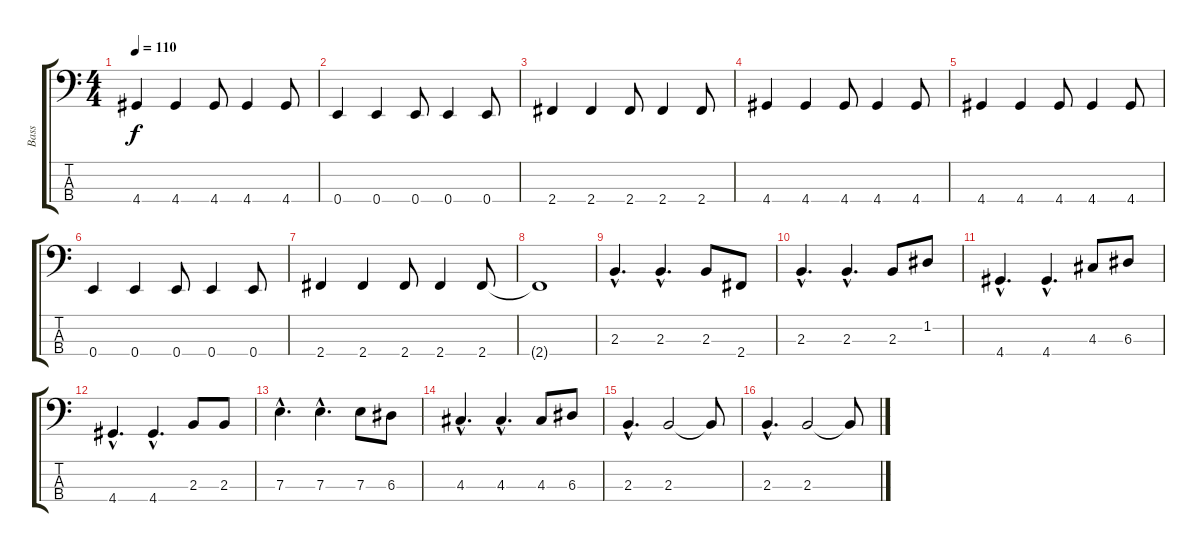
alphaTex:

\track ("Bass" "Bass") {instrument electricbassfinger}
\staff {score tabs}
\tuning (G2 D2 A1 E1) {hide}
\ts (4 4)
\tempo 110
\clef f4
\ks c
4.4.4{dy f} 4.4.4 4.4.8 4.4.4 4.4.8 |
0.4.4 0.4.4 0.4.8 0.4.4 0.4.8 |
2.4.4 2.4.4 2.4.8 2.4.4 2.4.8 |
4.4.4 4.4.4 4.4.8 4.4.4 4.4.8 |
4.4.4 4.4.4 4.4.8 4.4.4 4.4.8 |
0.4.4 0.4.4 0.4.8 0.4.4 0.4.8 |
2.4.4 2.4.4 2.4.8 2.4.4 2.4.8 |
2.4{t}.1 |
2.3{hac}.4{d} 2.3{hac}.4{d} 2.3.8 2.4.8 |
2.3{hac}.4{d} 2.3{hac}.4{d} 2.3.8 1.2.8 |
4.4{hac}.4{d} 4.4{hac}.4{d} 4.3.8 6.3.8 |
4.4{hac}.4{d} 4.4{hac}.4{d} 2.3.8 2.3.8 |
7.3{hac}.4{d} 7.3{hac}.4{d} 7.3.8 6.3.8 |
4.3{hac}.4{d} 4.3{hac}.4{d} 4.3.8 6.3.8 |
2.3{hac}.4{d} 2.3.2 2.3{t}.8 |
2.3{hac}.4{d} 2.3.2 2.3{t}.8
